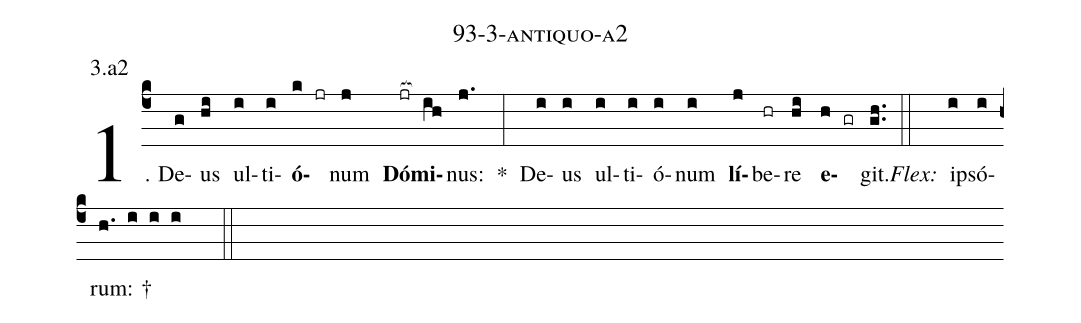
name: 93-3-antiquo-a2;
annotation: 3.a2;
%%
(c4)1. De(g)us(hi) ul(i)ti(i)<b>ó</b>(k jr)num(j) <b>Dó</b>(jr[ocb:1{])<b>mi</b>(ih[ocb:0}])nus:(j.) *(:) De(i)us(i) ul(i)ti(i)ó(i)num(i) <b>lí</b>(j)be(hr)re(hi) <b>e</b>(h gr)git.(gh..) (::)
<i>Flex:</i>()  ip(i)só(i)rum: †(h. i i i  ::)
